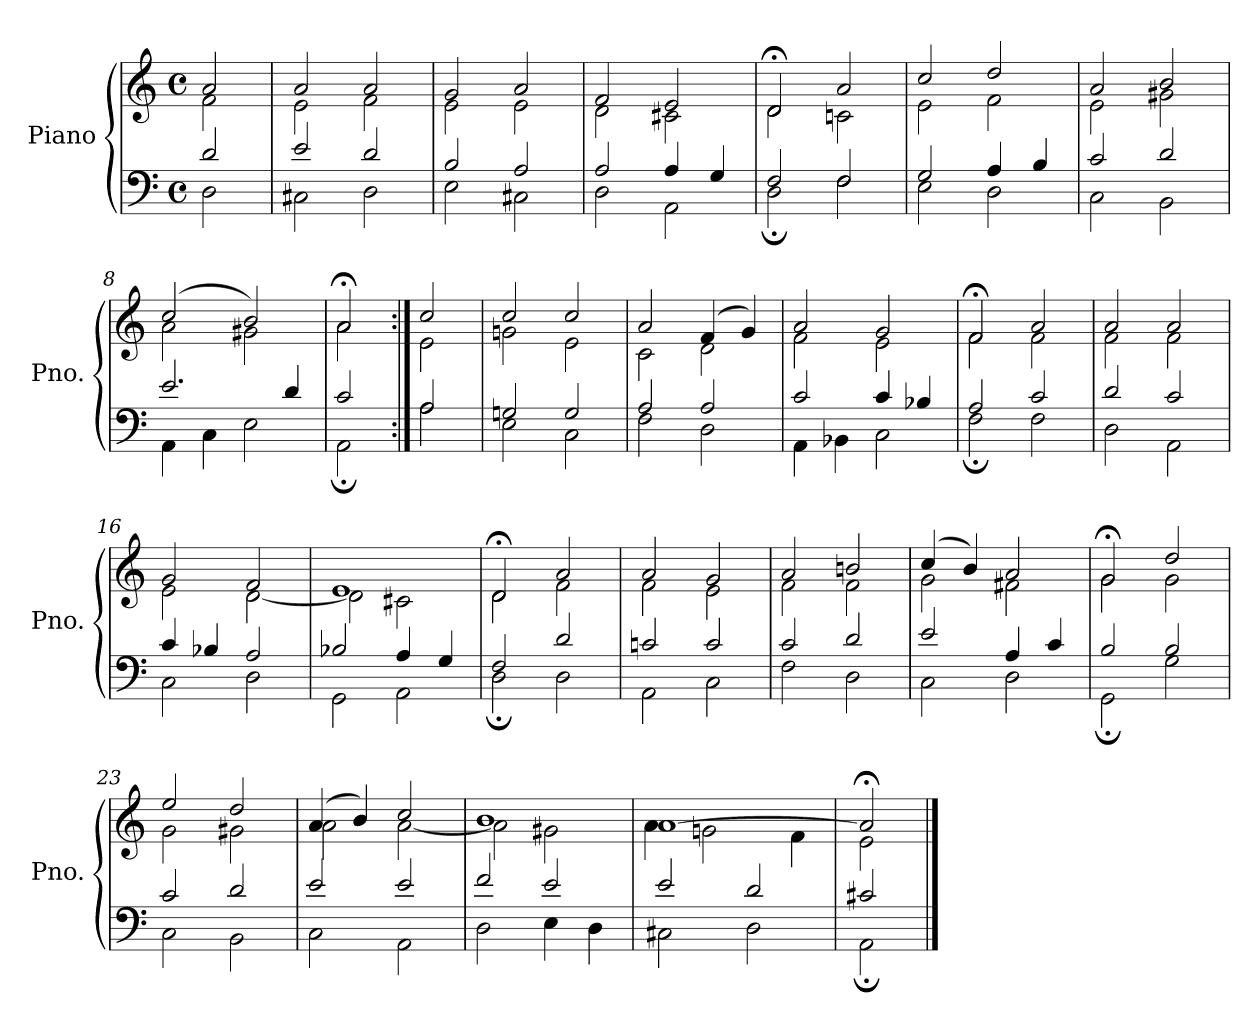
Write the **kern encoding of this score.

**kern	**kern
*part1	*part1
*staff2	*staff1
*I"Piano	*
*I'Pno.	*
*clefF4	*clefG2
*k[]	*k[]
*M4/4	*M4/4
*met(c)	*met(c)
=1	=1
*^	*^
2d/	2D\	2a/	2f\
=2	=2	=2	=2
2e/	2C#X\	2a/	2e\
2d/	2D\	2a/	2f\
=3	=3	=3	=3
2B/	2E\	2g/	2e\
2A/	2C#X\	2a/	2e\
=4	=4	=4	=4
2A/	2D\	2f/	2d\
4A/	2AA\	2e/	2c#X\
4G/	.	.	.
=5	=5	=5	=5
2F/	2D;\	2d;</	2d\
2F/	2F\	2a/	2cn\
=6	=6	=6	=6
2G/	2E\	2cc/	2e\
4A/	2D\	2dd/	2f\
4B/	.	.	.
=7	=7	=7	=7
2c/	2C\	2a/	2e\
2d/	2BB\	2b/	2g#X\
=8	=8	=8	=8
2.e/	4AA\	(2cc/	2a\
.	4C\	.	.
.	2E\	2b/)	2g#X\
4d/	.	.	.
=9	=9	=9	=9
2c/	2AA;\	2a;</	2a\
!!LO:LB:g=z	!!
=10:|!	=10:|!	=10:|!	=10:|!
2A/	2A\	2cc/	2e\
=11	=11	=11	=11
2Gn/	2E\	2cc/	2gn\
2G/	2C\	2cc/	2e\
=12	=12	=12	=12
2A/	2F\	2a/	2c\
2A/	2D\	(4f/	2d\
.	.	4g/)	.
=13	=13	=13	=13
2c/	4AA\	2a/	2f\
.	4BB-X\	.	.
4c/	2C\	2g/	2e\
4B-X/	.	.	.
=14	=14	=14	=14
2A/	2F;\	2f;</	2f\
2c/	2F\	2a/	2f\
=15	=15	=15	=15
2d/	2D\	2a/	2f\
2c/	2AA\	2a/	2f\
=16	=16	=16	=16
4c/	2C\	2g/	2e\
4B-X/	.	.	.
2A/	2D\	2f/	[2d\
=17	=17	=17	=17
2B-X/	2GG\	1e	2d\]
4A/	2AA\	.	2c#X\
4G/	.	.	.
=18	=18	=18	=18
2F/	2D;\	2d;</	2d\
2d/	2D\	2a/	2f\
!!LO:LB:g=z	!!
=19	=19	=19	=19
2cn/	2AA\	2a/	2f\
2c/	2C\	2g/	2e\
=20	=20	=20	=20
2c/	2F\	2a/	2f\
2d/	2D\	2bn/	2f\
=21	=21	=21	=21
2e/	2C\	(4cc/	2g\
.	.	4b/)	.
4A/	2D\	2a/	2f#X\
4c/	.	.	.
=22	=22	=22	=22
2B/	2GG;\	2g;</	2g\
2B/	2G\	2dd/	2g\
=23	=23	=23	=23
2c/	2C\	2ee/	2g\
2d/	2BB\	2dd/	2g#X\
=24	=24	=24	=24
2e/	2C\	(4a/	2a\
.	.	4b/)	.
2e/	2AA\	2cc/	[2a\
=25	=25	=25	=25
2f/	2D\	1b	2a\]
2e/	4E\	.	2g#X\
.	4D\	.	.
=26	=26	=26	=26
2e/	2C#X\	[1a	4a\
.	.	.	2gn\
2d/	2D\	.	.
.	.	.	4f\
=27	=27	=27	=27
2c#X/	2AA;\	2a;</]	2e\
*v	*v	*	*
*	*v	*v
==	==
*-	*-
